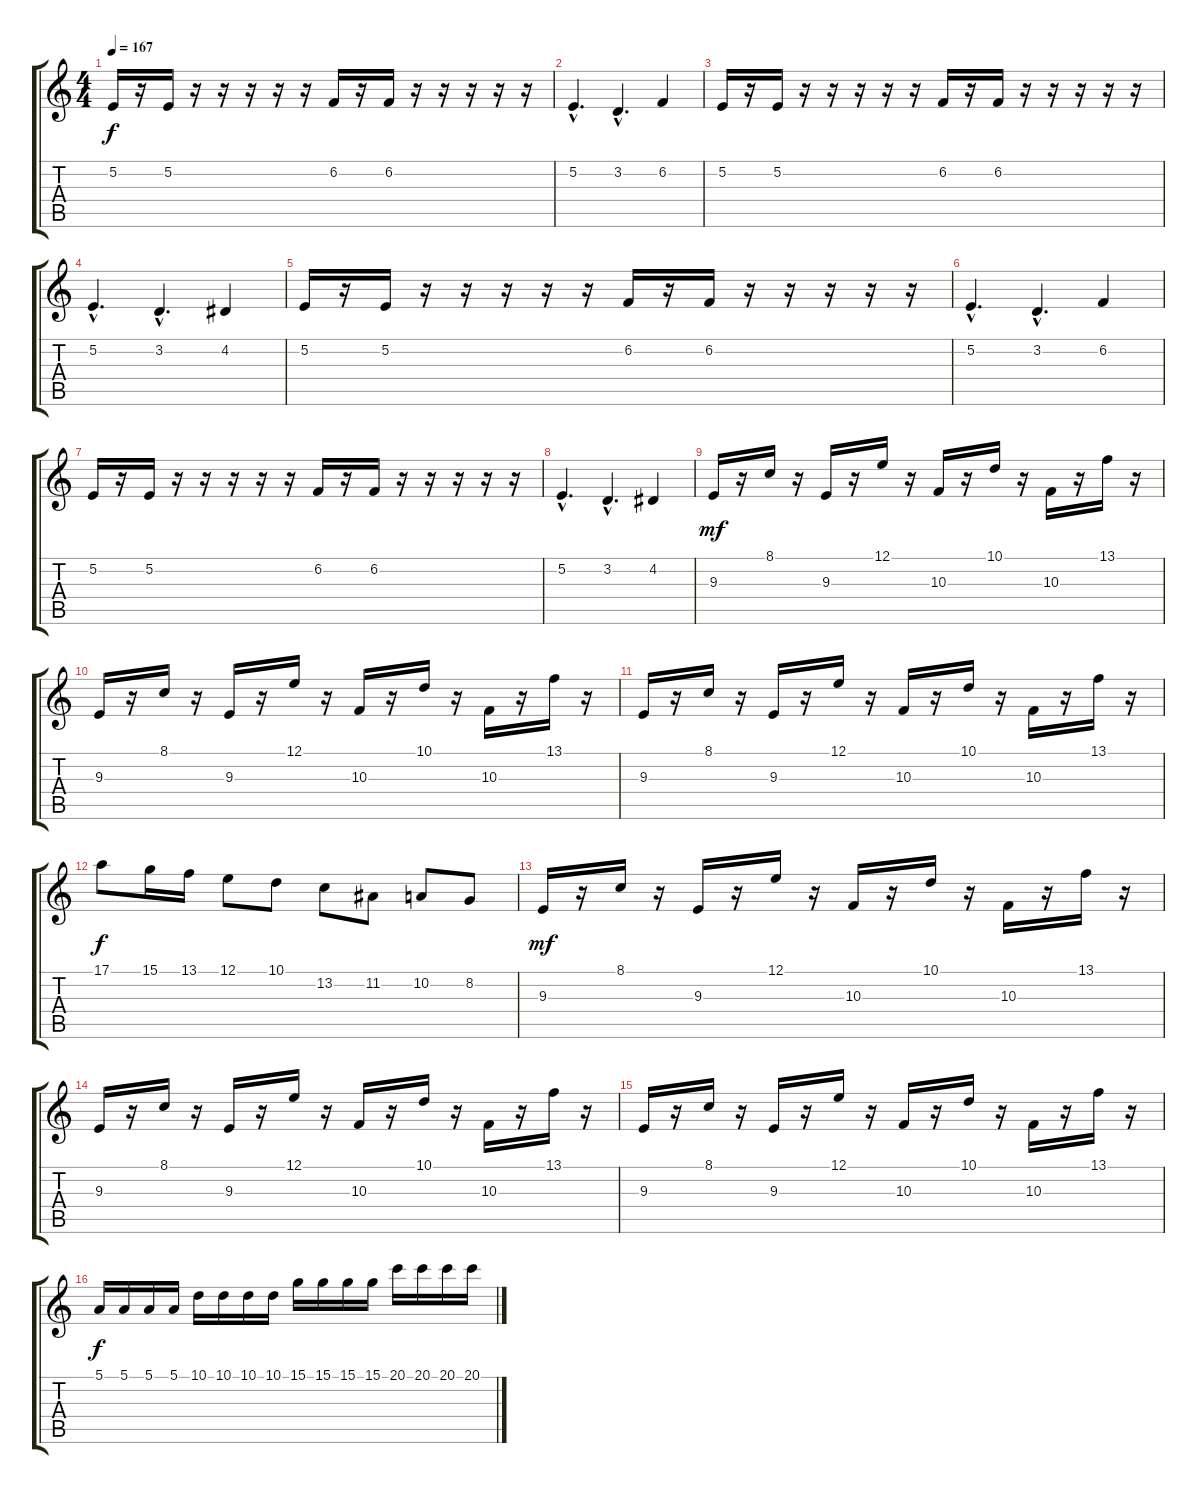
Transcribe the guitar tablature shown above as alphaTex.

\track "" {instrument stringensemble1}
\staff {score tabs}
\tuning (E4 B3 G3 D3 A2 E2) {hide}
\ts (4 4)
\tempo 167
\clef g2
\ks c
5.2.16{dy f} r.16 5.2.16 r.16 r.16 r.16 r.16 r.16 6.2.16 r.16 6.2.16 r.16 r.16 r.16 r.16 r.16 |
5.2{hac}.4{d} 3.2{hac}.4{d} 6.2.4 |
5.2.16 r.16 5.2.16 r.16 r.16 r.16 r.16 r.16 6.2.16 r.16 6.2.16 r.16 r.16 r.16 r.16 r.16 |
5.2{hac}.4{d} 3.2{hac}.4{d} 4.2.4 |
5.2.16 r.16 5.2.16 r.16 r.16 r.16 r.16 r.16 6.2.16 r.16 6.2.16 r.16 r.16 r.16 r.16 r.16 |
5.2{hac}.4{d} 3.2{hac}.4{d} 6.2.4 |
5.2.16 r.16 5.2.16 r.16 r.16 r.16 r.16 r.16 6.2.16 r.16 6.2.16 r.16 r.16 r.16 r.16 r.16 |
5.2{hac}.4{d} 3.2{hac}.4{d} 4.2.4 |
9.3.16{dy mf} r.16 8.1.16 r.16 9.3.16 r.16 12.1.16 r.16 10.3.16 r.16 10.1.16 r.16 10.3.16 r.16 13.1.16 r.16 |
9.3.16 r.16 8.1.16 r.16 9.3.16 r.16 12.1.16 r.16 10.3.16 r.16 10.1.16 r.16 10.3.16 r.16 13.1.16 r.16 |
9.3.16 r.16 8.1.16 r.16 9.3.16 r.16 12.1.16 r.16 10.3.16 r.16 10.1.16 r.16 10.3.16 r.16 13.1.16 r.16 |
17.1.8{dy f} 15.1.16 13.1.16 12.1.8 10.1.8 13.2.8 11.2.8 10.2.8 8.2.8 |
9.3.16{dy mf} r.16 8.1.16 r.16 9.3.16 r.16 12.1.16 r.16 10.3.16 r.16 10.1.16 r.16 10.3.16 r.16 13.1.16 r.16 |
9.3.16 r.16 8.1.16 r.16 9.3.16 r.16 12.1.16 r.16 10.3.16 r.16 10.1.16 r.16 10.3.16 r.16 13.1.16 r.16 |
9.3.16 r.16 8.1.16 r.16 9.3.16 r.16 12.1.16 r.16 10.3.16 r.16 10.1.16 r.16 10.3.16 r.16 13.1.16 r.16 |
5.1.16{dy f} 5.1.16 5.1.16 5.1.16 10.1.16 10.1.16 10.1.16 10.1.16 15.1.16 15.1.16 15.1.16 15.1.16 20.1.16 20.1.16 20.1.16 20.1.16
